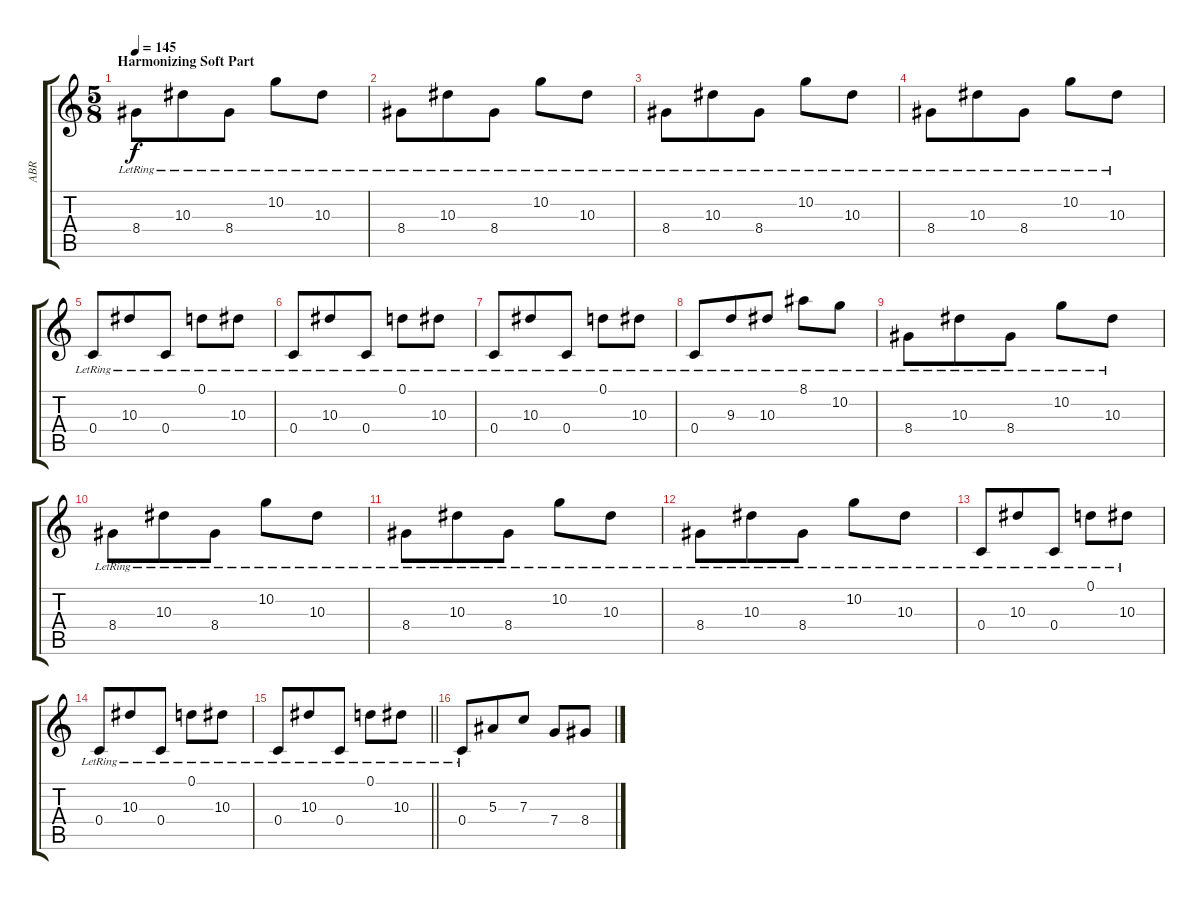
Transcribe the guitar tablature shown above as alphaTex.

\track ("ABR" "ABR") {instrument distortionguitar}
\staff {score tabs}
\tuning (D4 A3 F3 C3 G2 C2) {hide}
\ts (5 8)
\section ("" "Harmonizing Soft Part")
\tempo 145
\clef g2
\ks c
8.4{lr}.8{dy f balance 0 instrument electricguitarjazz} 10.3{lr}.8 8.4{lr}.8 10.2{lr}.8 10.3{lr}.8 |
8.4{lr}.8 10.3{lr}.8 8.4{lr}.8 10.2{lr}.8 10.3{lr}.8 |
8.4{lr}.8 10.3{lr}.8 8.4{lr}.8 10.2{lr}.8 10.3{lr}.8 |
8.4{lr}.8 10.3{lr}.8 8.4{lr}.8 10.2{lr}.8 10.3{lr}.8 |
0.4{lr}.8 10.3{lr}.8 0.4{lr}.8 0.1{lr}.8 10.3{lr}.8 |
0.4{lr}.8 10.3{lr}.8 0.4{lr}.8 0.1{lr}.8 10.3{lr}.8 |
0.4{lr}.8 10.3{lr}.8 0.4{lr}.8 0.1{lr}.8 10.3{lr}.8 |
0.4{lr}.8 9.3{lr}.8 10.3{lr}.8 8.1{lr}.8 10.2{lr}.8 |
8.4{lr}.8{balance 0 instrument electricguitarjazz} 10.3{lr}.8 8.4{lr}.8 10.2{lr}.8 10.3{lr}.8 |
8.4{lr}.8 10.3{lr}.8 8.4{lr}.8 10.2{lr}.8 10.3{lr}.8 |
8.4{lr}.8 10.3{lr}.8 8.4{lr}.8 10.2{lr}.8 10.3{lr}.8 |
8.4{lr}.8 10.3{lr}.8 8.4{lr}.8 10.2{lr}.8 10.3{lr}.8 |
0.4{lr}.8 10.3{lr}.8 0.4{lr}.8 0.1{lr}.8 10.3{lr}.8 |
0.4{lr}.8 10.3{lr}.8 0.4{lr}.8 0.1{lr}.8 10.3{lr}.8 |
\barLineRight lightlight
0.4{lr}.8 10.3{lr}.8 0.4{lr}.8 0.1{lr}.8 10.3{lr}.8 |
\section ("" "")
0.4{lr}.8 5.3.8{instrument distortionguitar} 7.3.8 7.4.8 8.4.8
